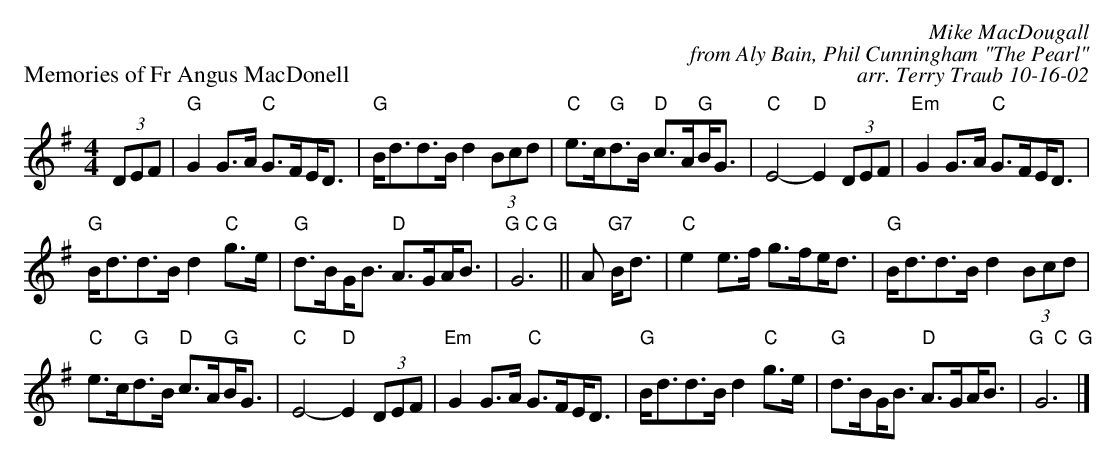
X:1
P: Memories of Fr Angus MacDonell
C: Mike MacDougall
C: from Aly Bain, Phil Cunningham "The Pearl"
C: arr. Terry Traub 10-16-02
M: 4/4
K: G
L: 1/8
(3DEF|"G"G2 G>A "C"G>F!beambr1!E<D|"G"B<dd>B d2 (3Bcd|"C"e>c"G"d>B "D"c>A!beambr1!"G"B<G|"C"E4-"D"E2 (3DEF|\
"Em"G2 G>A "C"G>F!beambr1!E<D|
"G"B<dd>B d2 "C"g>e|"G"d>B!beambr1!G<B "D"A>G!beambr1!A<B|"G C G"G6 || A "G7"B<d|"C"e2 e>f g>f!beambr1!e<d|"G"B<dd>B d2 (3Bcd|
"C"e>c"G"d>B "D"c>A!beambr1!"G"B<G|"C"E4-"D"E2 (3DEF|"Em"G2 G>A "C"G>F!beambr1!E<D|"G"B<dd>B d2 "C"g>e|"G"d>B!beambr1!G<B "D"A>G!beambr1!A<B|"G  C  G"G6 |]
